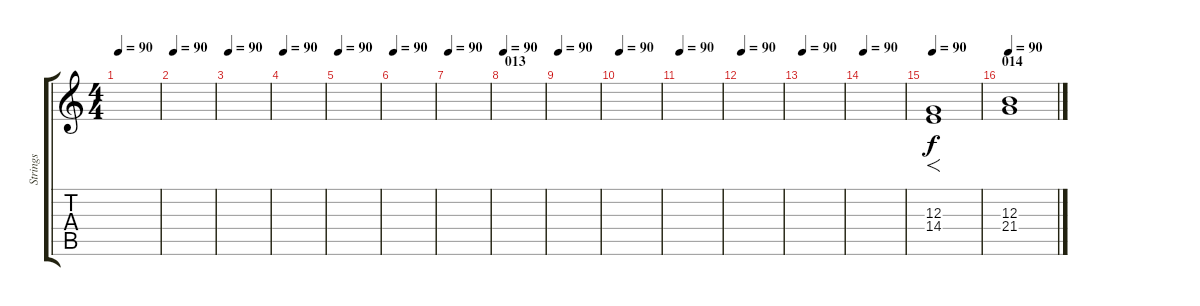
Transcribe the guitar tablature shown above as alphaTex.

\track ("Strings" "Strings") {instrument synthstrings1}
\staff {score tabs}
\tuning (E4 B3 G3 D3 A2 E2) {hide}
\ts (4 4)
\tempo 90
\clef g2
\ks c
|
\tempo 90
|
\tempo 90
|
\tempo 90
|
\tempo 90
|
\tempo 90
|
\tempo 90
|
\section ("" "013")
\tempo 90
|
\tempo 90
|
\tempo 90
|
\tempo 90
|
\tempo 90
|
\tempo 90
|
\tempo 90
|
\tempo 90
(12.3 14.4).1{f} |
\section ("" "014")
\tempo 90
(12.3 21.4).1
